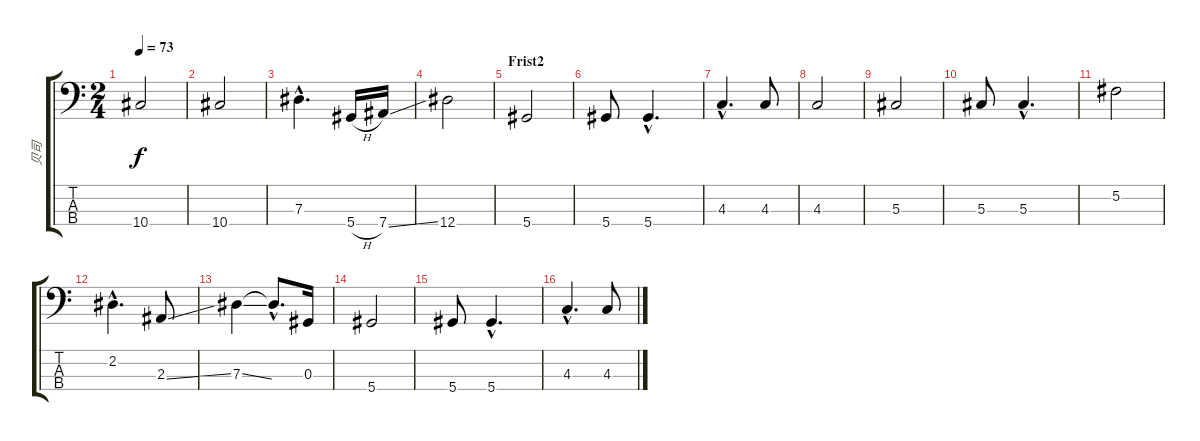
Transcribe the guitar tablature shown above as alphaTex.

\track ("贝司" "贝司") {instrument electricbassfinger}
\staff {score tabs}
\tuning (Gb2 Db2 Ab1 Eb1) {hide}
\ts (2 4)
\tempo 73
\clef f4
\ks c
10.4.2{dy f} |
10.4.2 |
7.3{hac}.4{d} 5.4{h}.16 7.4{ss}.16 |
12.4.2 |
\section ("" "Frist2")
5.4.2 |
5.4.8 5.4{hac}.4{d} |
4.3{hac}.4{d} 4.3.8 |
4.3.2 |
5.3.2 |
5.3.8 5.3{hac}.4{d} |
5.2.2 |
2.2{hac}.4{d} 2.3{ss}.8 |
7.3{ss}.4 7.3{hac t}.8{d} 0.3.16 |
5.4.2 |
5.4.8 5.4{hac}.4{d} |
4.3{hac}.4{d} 4.3.8
